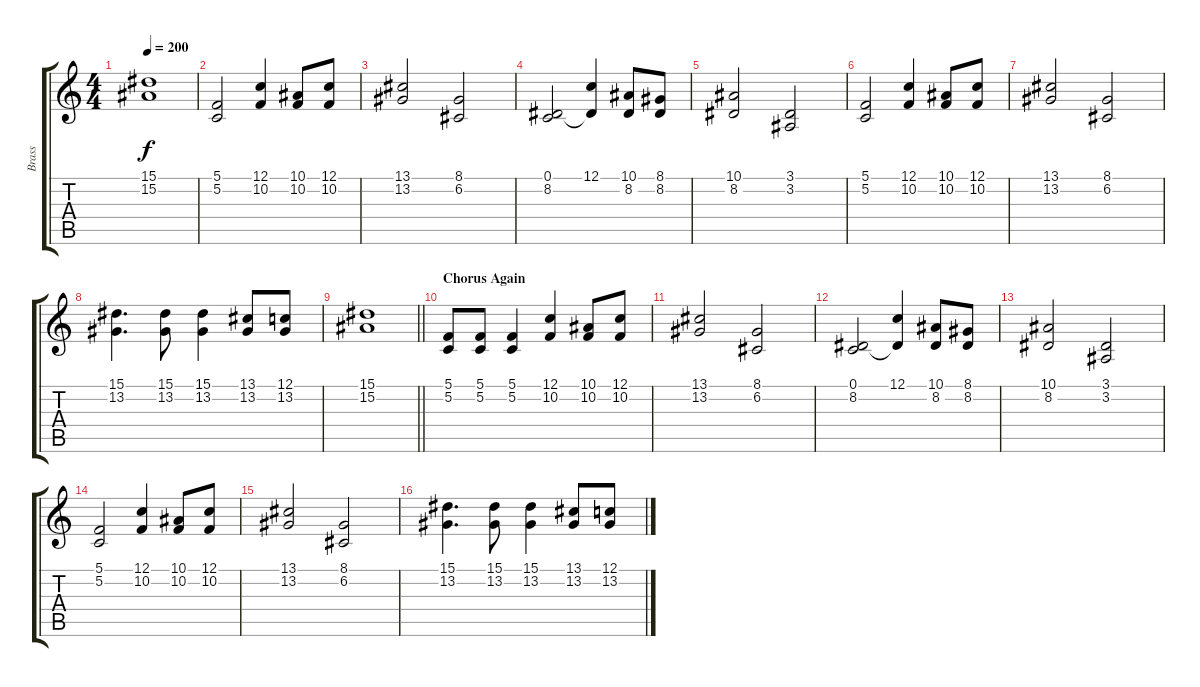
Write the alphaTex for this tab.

\track ("Brass" "Brass") {instrument brasssection}
\staff {score tabs}
\tuning (C4 G3 Eb3 Bb2 F2 C2) {hide}
\ts (4 4)
\tempo 200
\clef g2
\ks c
(15.1 15.2).1{dy f} |
(5.1 5.2).2 (12.1 10.2).4 (10.1 10.2).8 (12.1 10.2).8 |
(13.1 13.2).2 (8.1 6.2).2 |
(0.1 8.2).2 (12.1 8.2{t}).4 (10.1 8.2).8 (8.1 8.2).8 |
(10.1 8.2).2 (3.1 3.2).2 |
(5.1 5.2).2 (12.1 10.2).4 (10.1 10.2).8 (12.1 10.2).8 |
(13.1 13.2).2 (8.1 6.2).2 |
(15.1 13.2).4{d} (15.1 13.2).8 (15.1 13.2).4 (13.1 13.2).8 (12.1 13.2).8 |
\barLineRight lightlight
(15.1 15.2).1 |
\section ("" "Chorus Again")
(5.1 5.2).8 (5.1 5.2).8 (5.1 5.2).4 (12.1 10.2).4 (10.1 10.2).8 (12.1 10.2).8 |
(13.1 13.2).2 (8.1 6.2).2 |
(0.1 8.2).2 (12.1 8.2{t}).4 (10.1 8.2).8 (8.1 8.2).8 |
(10.1 8.2).2 (3.1 3.2).2 |
(5.1 5.2).2 (12.1 10.2).4 (10.1 10.2).8 (12.1 10.2).8 |
(13.1 13.2).2 (8.1 6.2).2 |
(15.1 13.2).4{d} (15.1 13.2).8 (15.1 13.2).4 (13.1 13.2).8 (12.1 13.2).8
